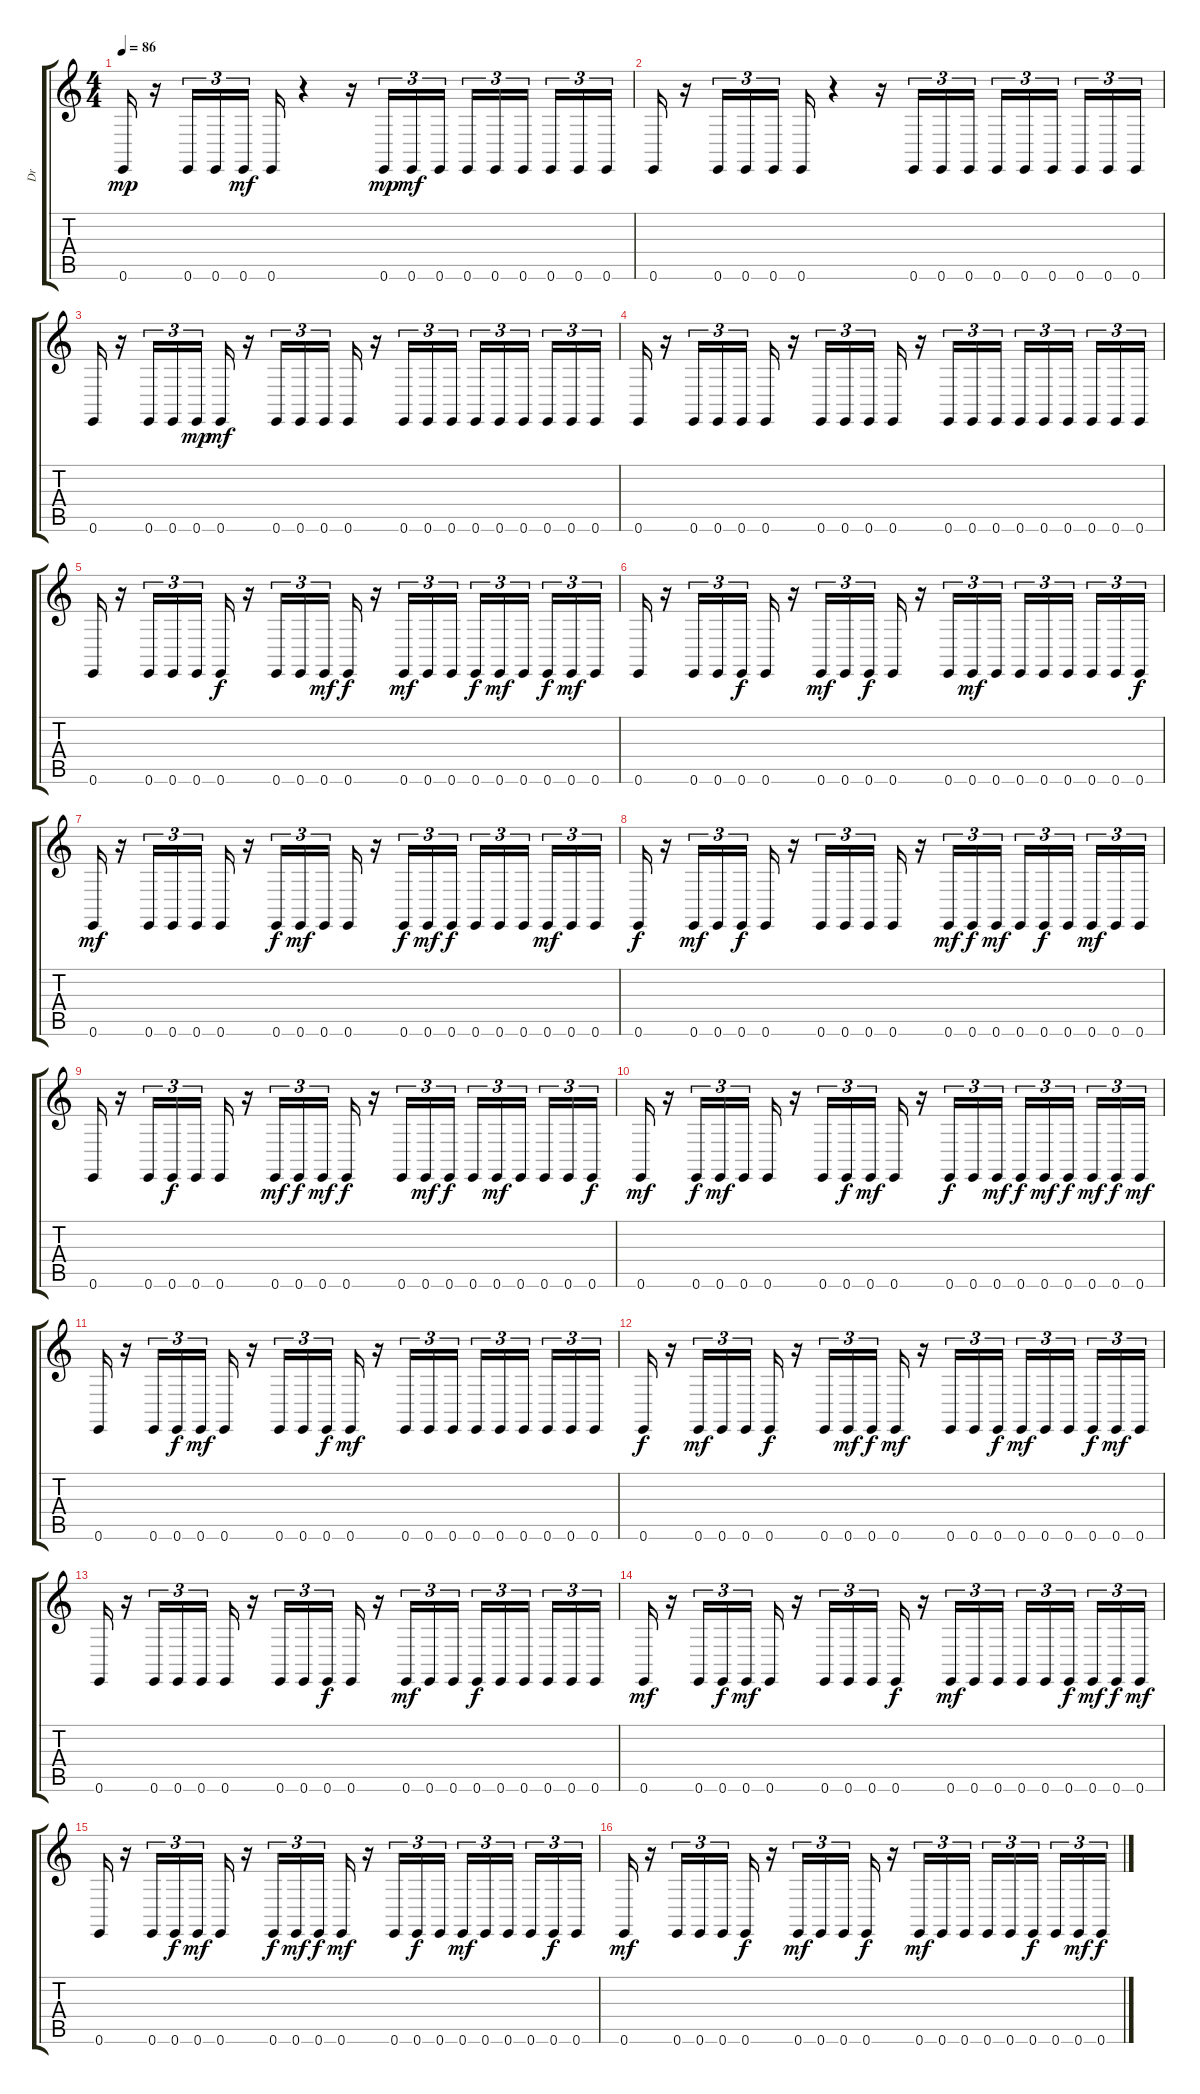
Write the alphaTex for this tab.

\track ("Dr" "Dr") {instrument synthdrum}
\staff {score tabs}
\tuning (E4 B3 G3 D3 A2 E2) {hide}
\ts (4 4)
\tempo 86
\clef g2
\ks c
0.6.16{dy mp} r.16 0.6.16{tu (3 2)} 0.6.16{tu (3 2)} 0.6.16{tu (3 2) dy mf} 0.6.16 r.4 r.16 0.6.16{tu (3 2) dy mp} 0.6.16{tu (3 2) dy mf} 0.6.16{tu (3 2)} 0.6.16{tu (3 2)} 0.6.16{tu (3 2)} 0.6.16{tu (3 2) beam splitsecondary} 0.6.16{tu (3 2)} 0.6.16{tu (3 2)} 0.6.16{tu (3 2)} |
0.6.16 r.16 0.6.16{tu (3 2)} 0.6.16{tu (3 2)} 0.6.16{tu (3 2)} 0.6.16 r.4 r.16 0.6.16{tu (3 2)} 0.6.16{tu (3 2)} 0.6.16{tu (3 2)} 0.6.16{tu (3 2)} 0.6.16{tu (3 2)} 0.6.16{tu (3 2) beam splitsecondary} 0.6.16{tu (3 2)} 0.6.16{tu (3 2)} 0.6.16{tu (3 2)} |
0.6.16 r.16 0.6.16{tu (3 2)} 0.6.16{tu (3 2)} 0.6.16{tu (3 2) dy mp} 0.6.16{dy mf} r.16 0.6.16{tu (3 2)} 0.6.16{tu (3 2)} 0.6.16{tu (3 2)} 0.6.16 r.16 0.6.16{tu (3 2)} 0.6.16{tu (3 2)} 0.6.16{tu (3 2)} 0.6.16{tu (3 2)} 0.6.16{tu (3 2)} 0.6.16{tu (3 2) beam splitsecondary} 0.6.16{tu (3 2)} 0.6.16{tu (3 2)} 0.6.16{tu (3 2)} |
0.6.16 r.16 0.6.16{tu (3 2)} 0.6.16{tu (3 2)} 0.6.16{tu (3 2)} 0.6.16 r.16 0.6.16{tu (3 2)} 0.6.16{tu (3 2)} 0.6.16{tu (3 2)} 0.6.16 r.16 0.6.16{tu (3 2)} 0.6.16{tu (3 2)} 0.6.16{tu (3 2)} 0.6.16{tu (3 2)} 0.6.16{tu (3 2)} 0.6.16{tu (3 2) beam splitsecondary} 0.6.16{tu (3 2)} 0.6.16{tu (3 2)} 0.6.16{tu (3 2)} |
0.6.16 r.16 0.6.16{tu (3 2)} 0.6.16{tu (3 2)} 0.6.16{tu (3 2)} 0.6.16{dy f} r.16 0.6.16{tu (3 2)} 0.6.16{tu (3 2)} 0.6.16{tu (3 2) dy mf} 0.6.16{dy f} r.16 0.6.16{tu (3 2) dy mf} 0.6.16{tu (3 2)} 0.6.16{tu (3 2)} 0.6.16{tu (3 2) dy f} 0.6.16{tu (3 2) dy mf} 0.6.16{tu (3 2) beam splitsecondary} 0.6.16{tu (3 2) dy f} 0.6.16{tu (3 2) dy mf} 0.6.16{tu (3 2)} |
0.6.16 r.16 0.6.16{tu (3 2)} 0.6.16{tu (3 2)} 0.6.16{tu (3 2) dy f} 0.6.16 r.16 0.6.16{tu (3 2) dy mf} 0.6.16{tu (3 2)} 0.6.16{tu (3 2) dy f} 0.6.16 r.16 0.6.16{tu (3 2)} 0.6.16{tu (3 2) dy mf} 0.6.16{tu (3 2)} 0.6.16{tu (3 2)} 0.6.16{tu (3 2)} 0.6.16{tu (3 2) beam splitsecondary} 0.6.16{tu (3 2)} 0.6.16{tu (3 2)} 0.6.16{tu (3 2) dy f} |
0.6.16{dy mf} r.16 0.6.16{tu (3 2)} 0.6.16{tu (3 2)} 0.6.16{tu (3 2)} 0.6.16 r.16 0.6.16{tu (3 2) dy f} 0.6.16{tu (3 2) dy mf} 0.6.16{tu (3 2)} 0.6.16 r.16 0.6.16{tu (3 2) dy f} 0.6.16{tu (3 2) dy mf} 0.6.16{tu (3 2) dy f} 0.6.16{tu (3 2)} 0.6.16{tu (3 2)} 0.6.16{tu (3 2) beam splitsecondary} 0.6.16{tu (3 2) dy mf} 0.6.16{tu (3 2)} 0.6.16{tu (3 2)} |
0.6.16{dy f} r.16 0.6.16{tu (3 2) dy mf} 0.6.16{tu (3 2)} 0.6.16{tu (3 2) dy f} 0.6.16 r.16 0.6.16{tu (3 2)} 0.6.16{tu (3 2)} 0.6.16{tu (3 2)} 0.6.16 r.16 0.6.16{tu (3 2) dy mf} 0.6.16{tu (3 2) dy f} 0.6.16{tu (3 2) dy mf} 0.6.16{tu (3 2)} 0.6.16{tu (3 2) dy f} 0.6.16{tu (3 2) beam splitsecondary} 0.6.16{tu (3 2) dy mf} 0.6.16{tu (3 2)} 0.6.16{tu (3 2)} |
0.6.16 r.16 0.6.16{tu (3 2)} 0.6.16{tu (3 2) dy f} 0.6.16{tu (3 2)} 0.6.16 r.16 0.6.16{tu (3 2) dy mf} 0.6.16{tu (3 2) dy f} 0.6.16{tu (3 2) dy mf} 0.6.16{dy f} r.16 0.6.16{tu (3 2)} 0.6.16{tu (3 2) dy mf} 0.6.16{tu (3 2) dy f} 0.6.16{tu (3 2)} 0.6.16{tu (3 2) dy mf} 0.6.16{tu (3 2) beam splitsecondary} 0.6.16{tu (3 2)} 0.6.16{tu (3 2)} 0.6.16{tu (3 2) dy f} |
0.6.16{dy mf} r.16 0.6.16{tu (3 2) dy f} 0.6.16{tu (3 2) dy mf} 0.6.16{tu (3 2)} 0.6.16 r.16 0.6.16{tu (3 2)} 0.6.16{tu (3 2) dy f} 0.6.16{tu (3 2) dy mf} 0.6.16 r.16 0.6.16{tu (3 2) dy f} 0.6.16{tu (3 2)} 0.6.16{tu (3 2) dy mf} 0.6.16{tu (3 2) dy f} 0.6.16{tu (3 2) dy mf} 0.6.16{tu (3 2) dy f beam splitsecondary} 0.6.16{tu (3 2) dy mf} 0.6.16{tu (3 2) dy f} 0.6.16{tu (3 2) dy mf} |
0.6.16 r.16 0.6.16{tu (3 2)} 0.6.16{tu (3 2) dy f} 0.6.16{tu (3 2) dy mf} 0.6.16 r.16 0.6.16{tu (3 2)} 0.6.16{tu (3 2)} 0.6.16{tu (3 2) dy f} 0.6.16{dy mf} r.16 0.6.16{tu (3 2)} 0.6.16{tu (3 2)} 0.6.16{tu (3 2)} 0.6.16{tu (3 2)} 0.6.16{tu (3 2)} 0.6.16{tu (3 2) beam splitsecondary} 0.6.16{tu (3 2)} 0.6.16{tu (3 2)} 0.6.16{tu (3 2)} |
0.6.16{dy f} r.16 0.6.16{tu (3 2) dy mf} 0.6.16{tu (3 2)} 0.6.16{tu (3 2)} 0.6.16{dy f} r.16 0.6.16{tu (3 2)} 0.6.16{tu (3 2) dy mf} 0.6.16{tu (3 2) dy f} 0.6.16{dy mf} r.16 0.6.16{tu (3 2)} 0.6.16{tu (3 2)} 0.6.16{tu (3 2) dy f} 0.6.16{tu (3 2) dy mf} 0.6.16{tu (3 2)} 0.6.16{tu (3 2) beam splitsecondary} 0.6.16{tu (3 2) dy f} 0.6.16{tu (3 2) dy mf} 0.6.16{tu (3 2)} |
0.6.16 r.16 0.6.16{tu (3 2)} 0.6.16{tu (3 2)} 0.6.16{tu (3 2)} 0.6.16 r.16 0.6.16{tu (3 2)} 0.6.16{tu (3 2)} 0.6.16{tu (3 2) dy f} 0.6.16 r.16 0.6.16{tu (3 2) dy mf} 0.6.16{tu (3 2)} 0.6.16{tu (3 2)} 0.6.16{tu (3 2) dy f} 0.6.16{tu (3 2)} 0.6.16{tu (3 2) beam splitsecondary} 0.6.16{tu (3 2)} 0.6.16{tu (3 2)} 0.6.16{tu (3 2)} |
0.6.16{dy mf} r.16 0.6.16{tu (3 2)} 0.6.16{tu (3 2) dy f} 0.6.16{tu (3 2) dy mf} 0.6.16 r.16 0.6.16{tu (3 2)} 0.6.16{tu (3 2)} 0.6.16{tu (3 2)} 0.6.16{dy f} r.16 0.6.16{tu (3 2) dy mf} 0.6.16{tu (3 2)} 0.6.16{tu (3 2)} 0.6.16{tu (3 2)} 0.6.16{tu (3 2)} 0.6.16{tu (3 2) dy f beam splitsecondary} 0.6.16{tu (3 2) dy mf} 0.6.16{tu (3 2) dy f} 0.6.16{tu (3 2) dy mf} |
0.6.16 r.16 0.6.16{tu (3 2)} 0.6.16{tu (3 2) dy f} 0.6.16{tu (3 2) dy mf} 0.6.16 r.16 0.6.16{tu (3 2) dy f} 0.6.16{tu (3 2) dy mf} 0.6.16{tu (3 2) dy f} 0.6.16{dy mf} r.16 0.6.16{tu (3 2)} 0.6.16{tu (3 2) dy f} 0.6.16{tu (3 2)} 0.6.16{tu (3 2) dy mf} 0.6.16{tu (3 2)} 0.6.16{tu (3 2) beam splitsecondary} 0.6.16{tu (3 2)} 0.6.16{tu (3 2) dy f} 0.6.16{tu (3 2)} |
0.6.16{dy mf} r.16 0.6.16{tu (3 2)} 0.6.16{tu (3 2)} 0.6.16{tu (3 2)} 0.6.16{dy f} r.16 0.6.16{tu (3 2) dy mf} 0.6.16{tu (3 2)} 0.6.16{tu (3 2)} 0.6.16{dy f} r.16 0.6.16{tu (3 2) dy mf} 0.6.16{tu (3 2)} 0.6.16{tu (3 2)} 0.6.16{tu (3 2)} 0.6.16{tu (3 2)} 0.6.16{tu (3 2) dy f beam splitsecondary} 0.6.16{tu (3 2)} 0.6.16{tu (3 2) dy mf} 0.6.16{tu (3 2) dy f}
